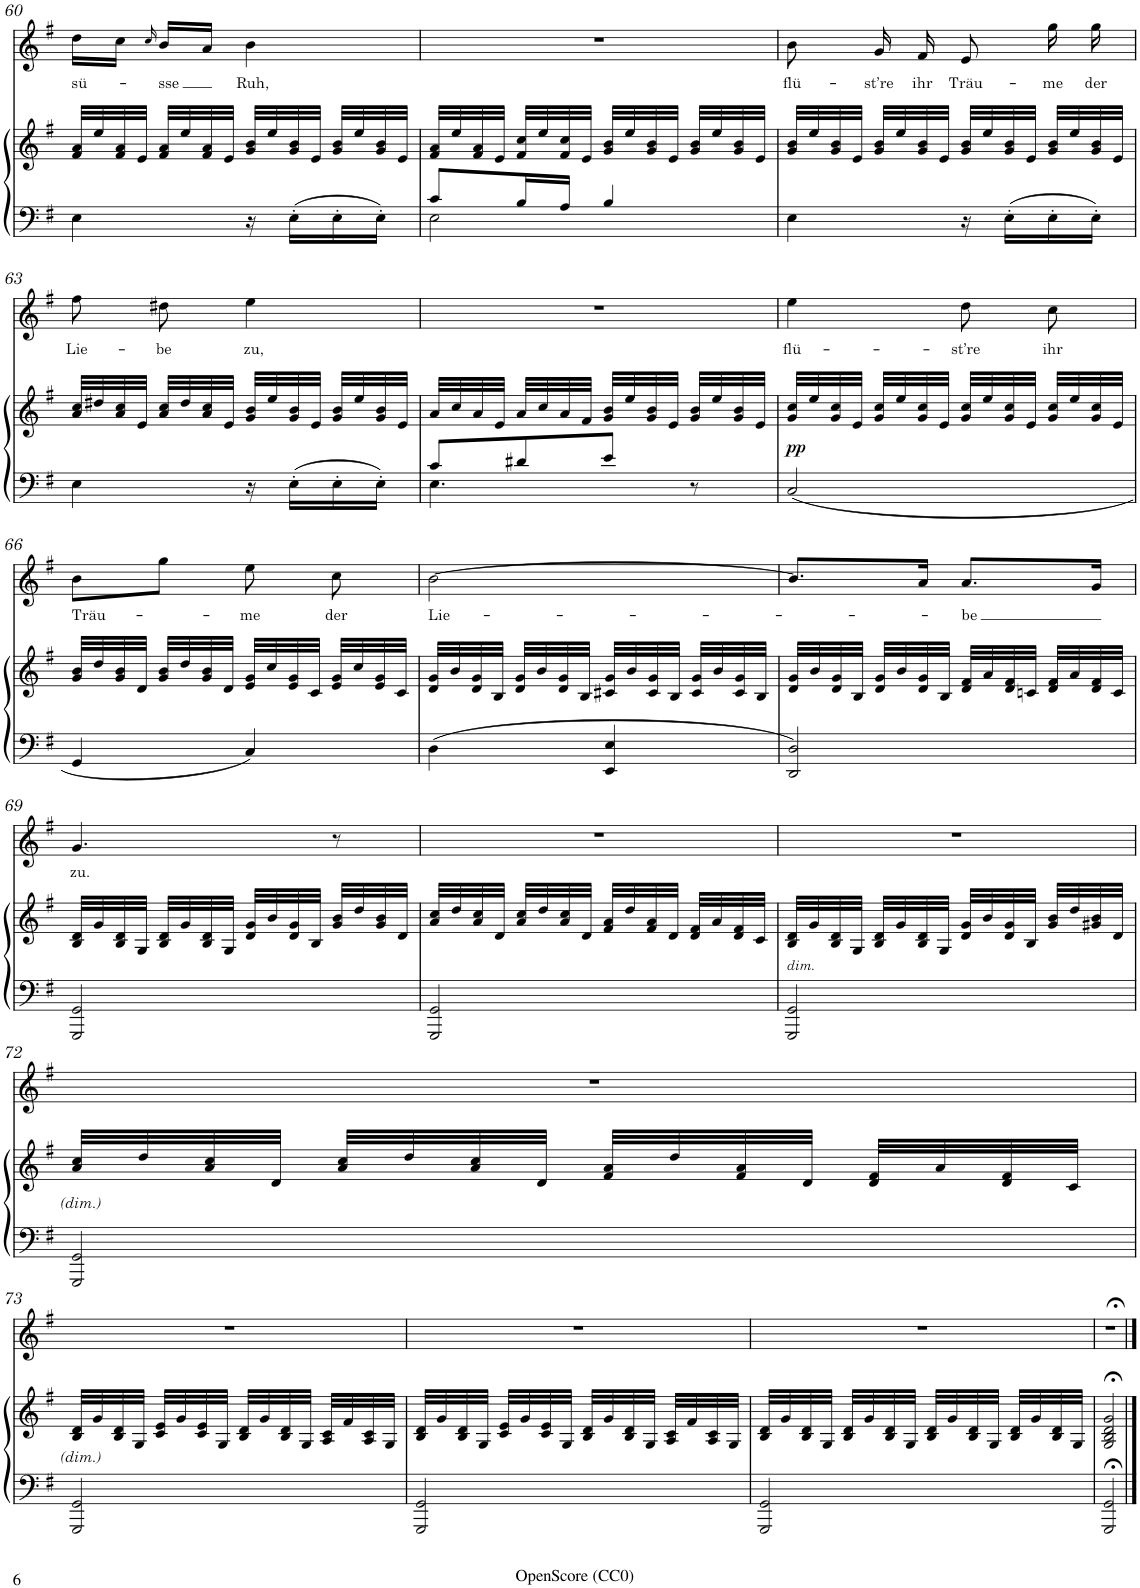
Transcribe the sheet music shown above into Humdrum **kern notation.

**kern	**kern	**dynam	**kern	**text
*part2	*part2	*part2	*part1	*part1
*staff3	*staff2	*staff2/3	*staff1	*staff1
*I"Piano	*	*	*I"Voice	*
*I'Pno	*	*	*	*
!!LO:PB:g=z
*clefF4	*clefG2	*	*clefG2	*
*k[f#]	*k[f#]	*	*k[f#]	*
*M2/4	*M2/4	*	*M2/4	*
=60	=60	=60	=60	=60
!	!	!	!	!LO:LY:b
4E\	32f#/ 32a/LLL	.	16dd\LL	sü-
.	32ee/	.	.	.
.	32f#/ 32a/	.	16cc\JJ	.
.	32e/JJJ	.	.	.
.	.	.	16qcc/	.
!	!	!	!	!LO:LY:b
.	32f#/ 32a/LLL	.	16b/LL	-sse
.	32ee/	.	.	.
.	32f#/ 32a/	.	16a/JJ	.
.	32e/JJJ	.	.	.
!	!	!	!	!LO:LY:b
16r	32g/ 32b/LLL	.	4b\	Ruh,
.	32ee/	.	.	.
16E'\LL	32g/ 32b/	.	.	.
.	32e/JJJ	.	.	.
16E'\	32g/ 32b/LLL	.	.	.
.	32ee/	.	.	.
16E'\JJ	32g/ 32b/	.	.	.
.	32e/JJJ	.	.	.
=61	=61	=61	=61	=61
*^	*	*	*	*
8c/L	2E\	32f#/ 32a/LLL	.	2r	.
.	.	32ee/	.	.	.
.	.	32f#/ 32a/	.	.	.
.	.	32e/JJJ	.	.	.
16B/L	.	32f#/ 32cc/LLL	.	.	.
.	.	32ee/	.	.	.
16A/JJ	.	32f#/ 32cc/	.	.	.
.	.	32e/JJJ	.	.	.
4B/	.	32g/ 32b/LLL	.	.	.
.	.	32ee/	.	.	.
.	.	32g/ 32b/	.	.	.
.	.	32e/JJJ	.	.	.
.	.	32g/ 32b/LLL	.	.	.
.	.	32ee/	.	.	.
.	.	32g/ 32b/	.	.	.
.	.	32e/JJJ	.	.	.
*v	*v	*	*	*	*
=62	=62	=62	=62	=62
!	!	!	!	!LO:LY:b
4E\	32g/ 32b/LLL	.	8b\	flü-
.	32ee/	.	.	.
.	32g/ 32b/	.	.	.
.	32e/JJJ	.	.	.
!	!	!	!	!LO:LY:b
.	32g/ 32b/LLL	.	16g/	-st’re
.	32ee/	.	.	.
!	!	!	!	!LO:LY:b
.	32g/ 32b/	.	16f#/	ihr
.	32e/JJJ	.	.	.
!	!	!	!	!LO:LY:b
16r	32g/ 32b/LLL	.	8e/	Träu-
.	32ee/	.	.	.
16E'\LL	32g/ 32b/	.	.	.
.	32e/JJJ	.	.	.
!	!	!	!	!LO:LY:b
16E'\	32g/ 32b/LLL	.	16gg\	-me
.	32ee/	.	.	.
!	!	!	!	!LO:LY:b
16E'\JJ	32g/ 32b/	.	16gg\	der
.	32e/JJJ	.	.	.
!!LO:LB:g=z
=63	=63	=63	=63	=63
!	!	!	!	!LO:LY:b
4E\	32a/ 32cc/LLL	.	8ff#\	Lie-
.	32dd#X/	.	.	.
.	32a/ 32cc/	.	.	.
.	32e/JJJ	.	.	.
!	!	!	!	!LO:LY:b
.	32a/ 32cc/LLL	.	8dd#X\	-be
.	32dd#/	.	.	.
.	32a/ 32cc/	.	.	.
.	32e/JJJ	.	.	.
!	!	!	!	!LO:LY:b
16r	32g/ 32b/LLL	.	4ee\	zu,
.	32ee/	.	.	.
16E'\LL	32g/ 32b/	.	.	.
.	32e/JJJ	.	.	.
16E'\	32g/ 32b/LLL	.	.	.
.	32ee/	.	.	.
16E'\JJ	32g/ 32b/	.	.	.
.	32e/JJJ	.	.	.
=64	=64	=64	=64	=64
*^	*	*	*	*
8c/L	4.E\	32a/LLL	.	2r	.
.	.	32cc/	.	.	.
.	.	32a/	.	.	.
.	.	32e/JJJ	.	.	.
8d#X/	.	32a/LLL	.	.	.
.	.	32cc/	.	.	.
.	.	32a/	.	.	.
.	.	32f#/JJJ	.	.	.
8e/J	.	32g/ 32b/LLL	.	.	.
.	.	32ee/	.	.	.
.	.	32g/ 32b/	.	.	.
.	.	32e/JJJ	.	.	.
8r	8ryy	32g/ 32b/LLL	.	.	.
.	.	32ee/	.	.	.
.	.	32g/ 32b/	.	.	.
.	.	32e/JJJ	.	.	.
*v	*v	*	*	*	*
=65	=65	=65	=65	=65
!	!	!LO:DY:b	!	!LO:LY:b
2C/	32g/ 32cc/LLL	pp	4ee\	flü-
.	32ee/	.	.	.
.	32g/ 32cc/	.	.	.
.	32e/JJJ	.	.	.
.	32g/ 32cc/LLL	.	.	.
.	32ee/	.	.	.
.	32g/ 32cc/	.	.	.
.	32e/JJJ	.	.	.
!	!	!	!	!LO:LY:b
.	32g/ 32cc/LLL	.	8dd\	-st’re
.	32ee/	.	.	.
.	32g/ 32cc/	.	.	.
.	32e/JJJ	.	.	.
!	!	!	!	!LO:LY:b
.	32g/ 32cc/LLL	.	8cc\	ihr
.	32ee/	.	.	.
.	32g/ 32cc/	.	.	.
.	32e/JJJ	.	.	.
!!LO:LB:g=z
=66	=66	=66	=66	=66
!	!	!	!	!LO:LY:b
4GG/	32g/ 32b/LLL	.	8b\L	Träu-
.	32dd/	.	.	.
.	32g/ 32b/	.	.	.
.	32d/JJJ	.	.	.
.	32g/ 32b/LLL	.	8gg\J	.
.	32dd/	.	.	.
.	32g/ 32b/	.	.	.
.	32d/JJJ	.	.	.
!	!	!	!	!LO:LY:b
4C/	32e/ 32g/LLL	.	8ee\	-me
.	32cc/	.	.	.
.	32e/ 32g/	.	.	.
.	32c/JJJ	.	.	.
!	!	!	!	!LO:LY:b
.	32e/ 32g/LLL	.	8cc\	der
.	32cc/	.	.	.
.	32e/ 32g/	.	.	.
.	32c/JJJ	.	.	.
=67	=67	=67	=67	=67
!	!	!	!	!LO:LY:b
4D\	32d/ 32g/LLL	.	[2b\	Lie-
.	32b/	.	.	.
.	32d/ 32g/	.	.	.
.	32B/JJJ	.	.	.
.	32d/ 32g/LLL	.	.	.
.	32b/	.	.	.
.	32d/ 32g/	.	.	.
.	32B/JJJ	.	.	.
4EE/ 4E/	32c#X/ 32g/LLL	.	.	.
.	32b/	.	.	.
.	32c#/ 32g/	.	.	.
.	32B/JJJ	.	.	.
.	32c#/ 32g/LLL	.	.	.
.	32b/	.	.	.
.	32c#/ 32g/	.	.	.
.	32B/JJJ	.	.	.
=68	=68	=68	=68	=68
2DD/ 2D/	32d/ 32g/LLL	.	8.b/L]	.
.	32b/	.	.	.
.	32d/ 32g/	.	.	.
.	32B/JJJ	.	.	.
.	32d/ 32g/LLL	.	.	.
.	32b/	.	.	.
.	32d/ 32g/	.	16a/Jk	.
.	32B/JJJ	.	.	.
!	!	!	!	!LO:LY:b
.	32d/ 32f#/LLL	.	8.a/L	-be
.	32a/	.	.	.
.	32d/ 32f#/	.	.	.
.	32cn/JJJ	.	.	.
.	32d/ 32f#/LLL	.	.	.
.	32a/	.	.	.
.	32d/ 32f#/	.	16g/Jk	.
.	32c/JJJ	.	.	.
!!LO:LB:g=z
=69	=69	=69	=69	=69
!	!	!	!	!LO:LY:b
2GGG/ 2GG/	32B/ 32d/LLL	.	4.g/	zu.
.	32g/	.	.	.
.	32B/ 32d/	.	.	.
.	32G/JJJ	.	.	.
.	32B/ 32d/LLL	.	.	.
.	32g/	.	.	.
.	32B/ 32d/	.	.	.
.	32G/JJJ	.	.	.
.	32d/ 32g/LLL	.	.	.
.	32b/	.	.	.
.	32d/ 32g/	.	.	.
.	32B/JJJ	.	.	.
.	32g/ 32b/LLL	.	8r	.
.	32dd/	.	.	.
.	32g/ 32b/	.	.	.
.	32d/JJJ	.	.	.
=70	=70	=70	=70	=70
2GGG/ 2GG/	32a/ 32cc/LLL	.	2r	.
.	32dd/	.	.	.
.	32a/ 32cc/	.	.	.
.	32d/JJJ	.	.	.
.	32a/ 32cc/LLL	.	.	.
.	32dd/	.	.	.
.	32a/ 32cc/	.	.	.
.	32d/JJJ	.	.	.
.	32f#/ 32a/LLL	.	.	.
.	32dd/	.	.	.
.	32f#/ 32a/	.	.	.
.	32d/JJJ	.	.	.
.	32d/ 32f#/LLL	.	.	.
.	32a/	.	.	.
.	32d/ 32f#/	.	.	.
.	32c/JJJ	.	.	.
=71	=71	=71	=71	=71
!	!LO:TX:b:i:t=dim.	!	!	!
2GGG/ 2GG/	32B/ 32d/LLL	.	2r	.
.	32g/	.	.	.
.	32B/ 32d/	.	.	.
.	32G/JJJ	.	.	.
.	32B/ 32d/LLL	.	.	.
.	32g/	.	.	.
.	32B/ 32d/	.	.	.
.	32G/JJJ	.	.	.
.	32d/ 32g/LLL	.	.	.
.	32b/	.	.	.
.	32d/ 32g/	.	.	.
.	32B/JJJ	.	.	.
.	32g/ 32b/LLL	.	.	.
.	32dd/	.	.	.
.	32g#X/ 32b/	.	.	.
.	32d/JJJ	.	.	.
!!LO:LB:g=z
=72	=72	=72	=72	=72
2GGG/ 2GG/	32a/ 32cc/LLL	.	2r	.
.	32dd/	.	.	.
.	32a/ 32cc/	.	.	.
.	32d/JJJ	.	.	.
.	32a/ 32cc/LLL	.	.	.
.	32dd/	.	.	.
.	32a/ 32cc/	.	.	.
.	32d/JJJ	.	.	.
.	32f#/ 32a/LLL	.	.	.
.	32dd/	.	.	.
.	32f#/ 32a/	.	.	.
.	32d/JJJ	.	.	.
.	32d/ 32f#/LLL	.	.	.
.	32a/	.	.	.
.	32d/ 32f#/	.	.	.
.	32c/JJJ	.	.	.
!!LO:LB:g=z
=73	=73	=73	=73	=73
2GGG/ 2GG/	32B/ 32d/LLL	.	2r	.
.	32g/	.	.	.
.	32B/ 32d/	.	.	.
.	32G/JJJ	.	.	.
.	32c/ 32e/LLL	.	.	.
.	32g/	.	.	.
.	32c/ 32e/	.	.	.
.	32G/JJJ	.	.	.
.	32B/ 32d/LLL	.	.	.
.	32g/	.	.	.
.	32B/ 32d/	.	.	.
.	32G/JJJ	.	.	.
.	32A/ 32c/LLL	.	.	.
.	32f#/	.	.	.
.	32A/ 32c/	.	.	.
.	32G/JJJ	.	.	.
=74	=74	=74	=74	=74
2GGG/ 2GG/	32B/ 32d/LLL	.	2r	.
.	32g/	.	.	.
.	32B/ 32d/	.	.	.
.	32G/JJJ	.	.	.
.	32c/ 32e/LLL	.	.	.
.	32g/	.	.	.
.	32c/ 32e/	.	.	.
.	32G/JJJ	.	.	.
.	32B/ 32d/LLL	.	.	.
.	32g/	.	.	.
.	32B/ 32d/	.	.	.
.	32G/JJJ	.	.	.
.	32A/ 32c/LLL	.	.	.
.	32f#/	.	.	.
.	32A/ 32c/	.	.	.
.	32G/JJJ	.	.	.
=75	=75	=75	=75	=75
2GGG/ 2GG/	32B/ 32d/LLL	.	2r	.
.	32g/	.	.	.
.	32B/ 32d/	.	.	.
.	32G/JJJ	.	.	.
.	32B/ 32d/LLL	.	.	.
.	32g/	.	.	.
.	32B/ 32d/	.	.	.
.	32G/JJJ	.	.	.
.	32B/ 32d/LLL	.	.	.
.	32g/	.	.	.
.	32B/ 32d/	.	.	.
.	32G/JJJ	.	.	.
.	32B/ 32d/LLL	.	.	.
.	32g/	.	.	.
.	32B/ 32d/	.	.	.
.	32G/JJJ	.	.	.
=76	=76	=76	=76	=76
2GGG/;< 2GG/;<	2G/;< 2B/;< 2d/;< 2g/;<	.	2r;<	.
==	==	==	==	==
*-	*-	*-	*-	*-
